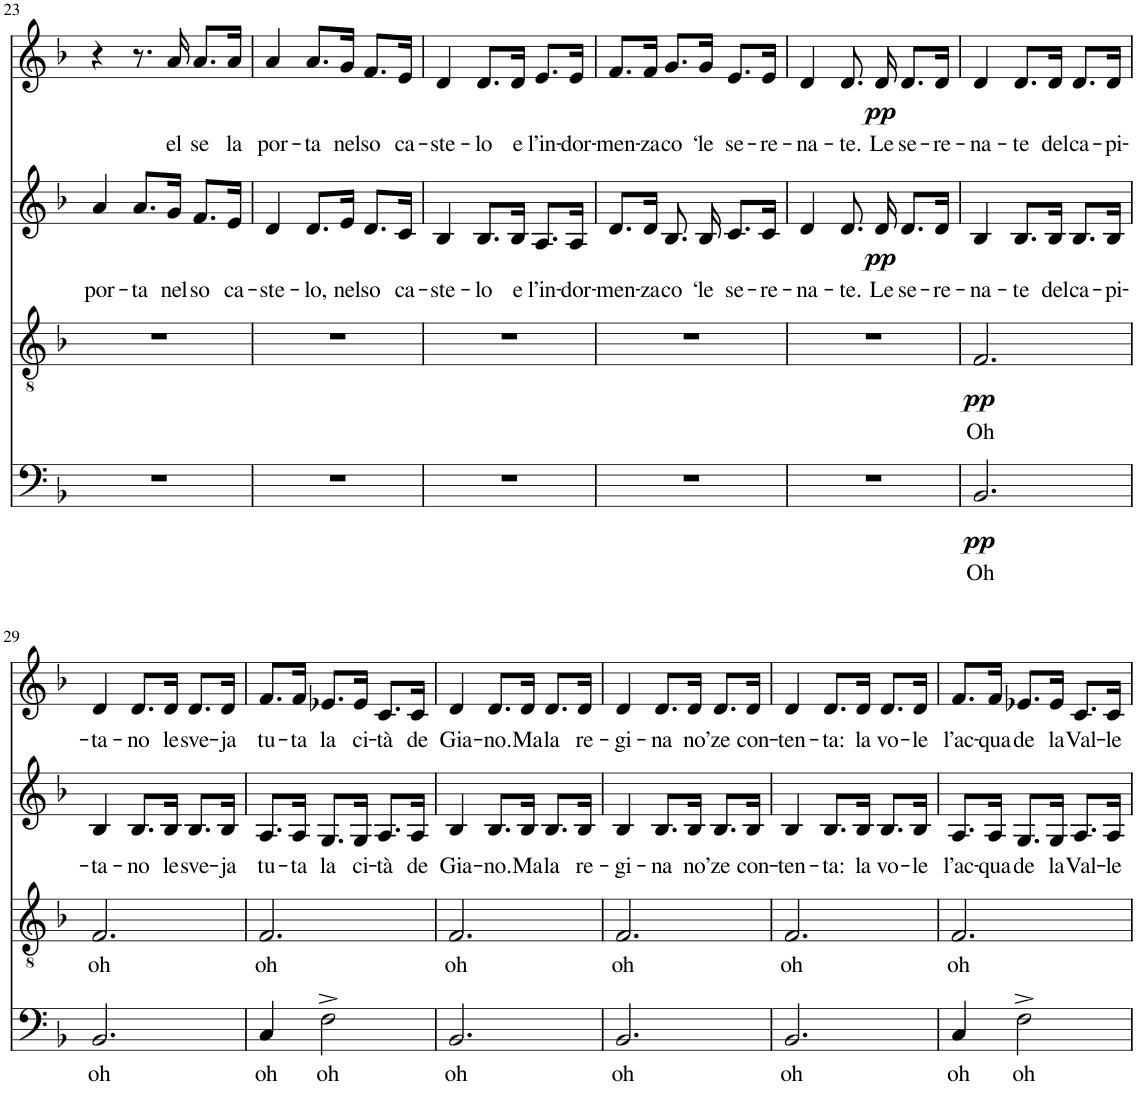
**kern	**text	**dynam	**kern	**text	**dynam	**kern	**text	**dynam	**kern	**text	**dynam
*part4	*part4	*part4	*part3	*part3	*part3	*part2	*part2	*part2	*part1	*part1	*part1
*staff4	*staff4	*staff4	*staff3	*staff3	*staff3	*staff2	*staff2	*staff2	*staff1	*staff1	*staff1
*I"Bassi	*	*	*I"Tenori	*	*	*I"Contralti	*	*	*I"Soprani	*	*
!!LO:PB:g=z
*clefF4	*	*	*clefGv2	*	*	*clefG2	*	*	*clefG2	*	*
*k[b-]	*	*	*k[b-]	*	*	*k[b-]	*	*	*k[b-]	*	*
*F:	*	*	*F:	*	*	*F:	*	*	*F:	*	*
*M3/4	*	*	*M3/4	*	*	*M3/4	*	*	*M3/4	*	*
=23	=23	=23	=23	=23	=23	=23	=23	=23	=23	=23	=23
!	!	!	!	!	!	!	!LO:LY:b	!	!	!	!
2.r	.	.	2.r	.	.	4a/	por-	.	4r	.	.
!	!	!	!	!	!	!	!LO:LY:b	!	!	!	!
.	.	.	.	.	.	8.a/L	-ta	.	8.r	.	.
!	!	!	!	!	!	!	!LO:LY:b	!	!	!LO:LY:b	!
.	.	.	.	.	.	16g/Jk	nel	.	16a/	el	.
!	!	!	!	!	!	!	!LO:LY:b	!	!	!LO:LY:b	!
.	.	.	.	.	.	8.f/L	so	.	8.a/L	se	.
!	!	!	!	!	!	!	!LO:LY:b	!	!	!LO:LY:b	!
.	.	.	.	.	.	16e/Jk	ca-	.	16a/Jk	la	.
=24	=24	=24	=24	=24	=24	=24	=24	=24	=24	=24	=24
!	!	!	!	!	!	!	!LO:LY:b	!	!	!LO:LY:b	!
2.r	.	.	2.r	.	.	4d/	-ste-	.	4a/	por-	.
!	!	!	!	!	!	!	!LO:LY:b	!	!	!LO:LY:b	!
.	.	.	.	.	.	8.d/L	-lo,	.	8.a/L	-ta	.
!	!	!	!	!	!	!	!LO:LY:b	!	!	!LO:LY:b	!
.	.	.	.	.	.	16e/Jk	nel	.	16g/Jk	nel	.
!	!	!	!	!	!	!	!LO:LY:b	!	!	!LO:LY:b	!
.	.	.	.	.	.	8.d/L	so	.	8.f/L	so	.
!	!	!	!	!	!	!	!LO:LY:b	!	!	!LO:LY:b	!
.	.	.	.	.	.	16c/Jk	ca-	.	16e/Jk	ca-	.
=25	=25	=25	=25	=25	=25	=25	=25	=25	=25	=25	=25
!	!	!	!	!	!	!	!LO:LY:b	!	!	!LO:LY:b	!
2.r	.	.	2.r	.	.	4B-/	-ste-	.	4d/	-ste-	.
!	!	!	!	!	!	!	!LO:LY:b	!	!	!LO:LY:b	!
.	.	.	.	.	.	8.B-/L	-lo	.	8.d/L	-lo	.
!	!	!	!	!	!	!	!LO:LY:b	!	!	!LO:LY:b	!
.	.	.	.	.	.	16B-/Jk	e	.	16d/Jk	e	.
!	!	!	!	!	!	!	!LO:LY:b	!	!	!LO:LY:b	!
.	.	.	.	.	.	8.A/L	l’in-	.	8.e/L	l’in-	.
!	!	!	!	!	!	!	!LO:LY:b	!	!	!LO:LY:b	!
.	.	.	.	.	.	16A/Jk	-dor-	.	16e/Jk	-dor-	.
=26	=26	=26	=26	=26	=26	=26	=26	=26	=26	=26	=26
!	!	!	!	!	!	!	!LO:LY:b	!	!	!LO:LY:b	!
2.r	.	.	2.r	.	.	8.d/L	-men-	.	8.f/L	-men-	.
!	!	!	!	!	!	!	!LO:LY:b	!	!	!LO:LY:b	!
.	.	.	.	.	.	16d/Jk	-za	.	16f/Jk	-za	.
!	!	!	!	!	!	!	!LO:LY:b	!	!	!LO:LY:b	!
.	.	.	.	.	.	8.B-/	co	.	8.g/L	co	.
!	!	!	!	!	!	!	!LO:LY:b	!	!	!LO:LY:b	!
.	.	.	.	.	.	16B-/	‘le	.	16g/Jk	‘le	.
!	!	!	!	!	!	!	!LO:LY:b	!	!	!LO:LY:b	!
.	.	.	.	.	.	8.c/L	se-	.	8.e/L	se-	.
!	!	!	!	!	!	!	!LO:LY:b	!	!	!LO:LY:b	!
.	.	.	.	.	.	16c/Jk	-re-	.	16e/Jk	-re-	.
=27	=27	=27	=27	=27	=27	=27	=27	=27	=27	=27	=27
!	!	!	!	!	!	!	!LO:LY:b	!	!	!LO:LY:b	!
2.r	.	.	2.r	.	.	4d/	-na-	.	4d/	-na-	.
!	!	!	!	!	!	!	!LO:LY:b	!	!	!LO:LY:b	!
.	.	.	.	.	.	8.d/	-te.	.	8.d/	-te.	.
!	!	!	!	!	!	!	!LO:LY:b	!LO:DY:b	!	!LO:LY:b	!LO:DY:b
.	.	.	.	.	.	16d/	Le	pp	16d/	Le	pp
!	!	!	!	!	!	!	!LO:LY:b	!	!	!LO:LY:b	!
.	.	.	.	.	.	8.d/L	se-	.	8.d/L	se-	.
!	!	!	!	!	!	!	!LO:LY:b	!	!	!LO:LY:b	!
.	.	.	.	.	.	16d/Jk	-re-	.	16d/Jk	-re-	.
=28	=28	=28	=28	=28	=28	=28	=28	=28	=28	=28	=28
!	!LO:LY:b	!LO:DY:b	!	!LO:LY:b	!LO:DY:b	!	!LO:LY:b	!	!	!LO:LY:b	!
2.BB-/	Oh	pp	2.F/	Oh	pp	4B-/	-na-	.	4d/	-na-	.
!	!	!	!	!	!	!	!LO:LY:b	!	!	!LO:LY:b	!
.	.	.	.	.	.	8.B-/L	-te	.	8.d/L	-te	.
!	!	!	!	!	!	!	!LO:LY:b	!	!	!LO:LY:b	!
.	.	.	.	.	.	16B-/Jk	del	.	16d/Jk	del	.
!	!	!	!	!	!	!	!LO:LY:b	!	!	!LO:LY:b	!
.	.	.	.	.	.	8.B-/L	ca-	.	8.d/L	ca-	.
!	!	!	!	!	!	!	!LO:LY:b	!	!	!LO:LY:b	!
.	.	.	.	.	.	16B-/Jk	-pi-	.	16d/Jk	-pi-	.
!!LO:LB:g=z
=29	=29	=29	=29	=29	=29	=29	=29	=29	=29	=29	=29
!	!LO:LY:b	!	!	!LO:LY:b	!	!	!LO:LY:b	!	!	!LO:LY:b	!
2.BB-/	oh	.	2.F/	oh	.	4B-/	-ta-	.	4d/	-ta-	.
!	!	!	!	!	!	!	!LO:LY:b	!	!	!LO:LY:b	!
.	.	.	.	.	.	8.B-/L	-no	.	8.d/L	-no	.
!	!	!	!	!	!	!	!LO:LY:b	!	!	!LO:LY:b	!
.	.	.	.	.	.	16B-/Jk	le	.	16d/Jk	le	.
!	!	!	!	!	!	!	!LO:LY:b	!	!	!LO:LY:b	!
.	.	.	.	.	.	8.B-/L	sve-	.	8.d/L	sve-	.
!	!	!	!	!	!	!	!LO:LY:b	!	!	!LO:LY:b	!
.	.	.	.	.	.	16B-/Jk	-ja	.	16d/Jk	-ja	.
=30	=30	=30	=30	=30	=30	=30	=30	=30	=30	=30	=30
!	!LO:LY:b	!	!	!LO:LY:b	!	!	!LO:LY:b	!	!	!LO:LY:b	!
4C/	oh	.	2.F/	oh	.	8.A/L	tu-	.	8.f/L	tu-	.
!	!	!	!	!	!	!	!LO:LY:b	!	!	!LO:LY:b	!
.	.	.	.	.	.	16A/Jk	-ta	.	16f/Jk	-ta	.
!	!LO:LY:b	!	!	!	!	!	!LO:LY:b	!	!	!LO:LY:b	!
2F^\	oh	.	.	.	.	8.G/L	la	.	8.e-X/L	la	.
!	!	!	!	!	!	!	!LO:LY:b	!	!	!LO:LY:b	!
.	.	.	.	.	.	16G/Jk	ci-	.	16e-/Jk	ci-	.
!	!	!	!	!	!	!	!LO:LY:b	!	!	!LO:LY:b	!
.	.	.	.	.	.	8.A/L	-tà	.	8.c/L	-tà	.
!	!	!	!	!	!	!	!LO:LY:b	!	!	!LO:LY:b	!
.	.	.	.	.	.	16A/Jk	de	.	16c/Jk	de	.
=31	=31	=31	=31	=31	=31	=31	=31	=31	=31	=31	=31
!	!LO:LY:b	!	!	!LO:LY:b	!	!	!LO:LY:b	!	!	!LO:LY:b	!
2.BB-/	oh	.	2.F/	oh	.	4B-/	Gia-	.	4d/	Gia-	.
!	!	!	!	!	!	!	!LO:LY:b	!	!	!LO:LY:b	!
.	.	.	.	.	.	8.B-/L	-no.	.	8.d/L	-no.	.
!	!	!	!	!	!	!	!LO:LY:b	!	!	!LO:LY:b	!
.	.	.	.	.	.	16B-/Jk	Ma	.	16d/Jk	Ma	.
!	!	!	!	!	!	!	!LO:LY:b	!	!	!LO:LY:b	!
.	.	.	.	.	.	8.B-/L	la	.	8.d/L	la	.
!	!	!	!	!	!	!	!LO:LY:b	!	!	!LO:LY:b	!
.	.	.	.	.	.	16B-/Jk	re-	.	16d/Jk	re-	.
=32	=32	=32	=32	=32	=32	=32	=32	=32	=32	=32	=32
!	!LO:LY:b	!	!	!LO:LY:b	!	!	!LO:LY:b	!	!	!LO:LY:b	!
2.BB-/	oh	.	2.F/	oh	.	4B-/	-gi-	.	4d/	-gi-	.
!	!	!	!	!	!	!	!LO:LY:b	!	!	!LO:LY:b	!
.	.	.	.	.	.	8.B-/L	-na	.	8.d/L	-na	.
!	!	!	!	!	!	!	!LO:LY:b	!	!	!LO:LY:b	!
.	.	.	.	.	.	16B-/Jk	no’	.	16d/Jk	no’	.
!	!	!	!	!	!	!	!LO:LY:b	!	!	!LO:LY:b	!
.	.	.	.	.	.	8.B-/L	ze	.	8.d/L	ze	.
!	!	!	!	!	!	!	!LO:LY:b	!	!	!LO:LY:b	!
.	.	.	.	.	.	16B-/Jk	con-	.	16d/Jk	con-	.
=33	=33	=33	=33	=33	=33	=33	=33	=33	=33	=33	=33
!	!LO:LY:b	!	!	!LO:LY:b	!	!	!LO:LY:b	!	!	!LO:LY:b	!
2.BB-/	oh	.	2.F/	oh	.	4B-/	-ten-	.	4d/	-ten-	.
!	!	!	!	!	!	!	!LO:LY:b	!	!	!LO:LY:b	!
.	.	.	.	.	.	8.B-/L	-ta:	.	8.d/L	-ta:	.
!	!	!	!	!	!	!	!LO:LY:b	!	!	!LO:LY:b	!
.	.	.	.	.	.	16B-/Jk	la	.	16d/Jk	la	.
!	!	!	!	!	!	!	!LO:LY:b	!	!	!LO:LY:b	!
.	.	.	.	.	.	8.B-/L	vo-	.	8.d/L	vo-	.
!	!	!	!	!	!	!	!LO:LY:b	!	!	!LO:LY:b	!
.	.	.	.	.	.	16B-/Jk	-le	.	16d/Jk	-le	.
=34	=34	=34	=34	=34	=34	=34	=34	=34	=34	=34	=34
!	!LO:LY:b	!	!	!LO:LY:b	!	!	!LO:LY:b	!	!	!LO:LY:b	!
4C/	oh	.	2.F/	oh	.	8.A/L	l’ac-	.	8.f/L	l’ac-	.
!	!	!	!	!	!	!	!LO:LY:b	!	!	!LO:LY:b	!
.	.	.	.	.	.	16A/Jk	-qua	.	16f/Jk	-qua	.
!	!LO:LY:b	!	!	!	!	!	!LO:LY:b	!	!	!LO:LY:b	!
2F^\	oh	.	.	.	.	8.G/L	de	.	8.e-X/L	de	.
!	!	!	!	!	!	!	!LO:LY:b	!	!	!LO:LY:b	!
.	.	.	.	.	.	16G/Jk	la	.	16e-/Jk	la	.
!	!	!	!	!	!	!	!LO:LY:b	!	!	!LO:LY:b	!
.	.	.	.	.	.	8.A/L	Val-	.	8.c/L	Val-	.
!	!	!	!	!	!	!	!LO:LY:b	!	!	!LO:LY:b	!
.	.	.	.	.	.	16A/Jk	-le	.	16c/Jk	-le	.
=	=	=	=	=	=	=	=	=	=	=	=
*-	*-	*-	*-	*-	*-	*-	*-	*-	*-	*-	*-
